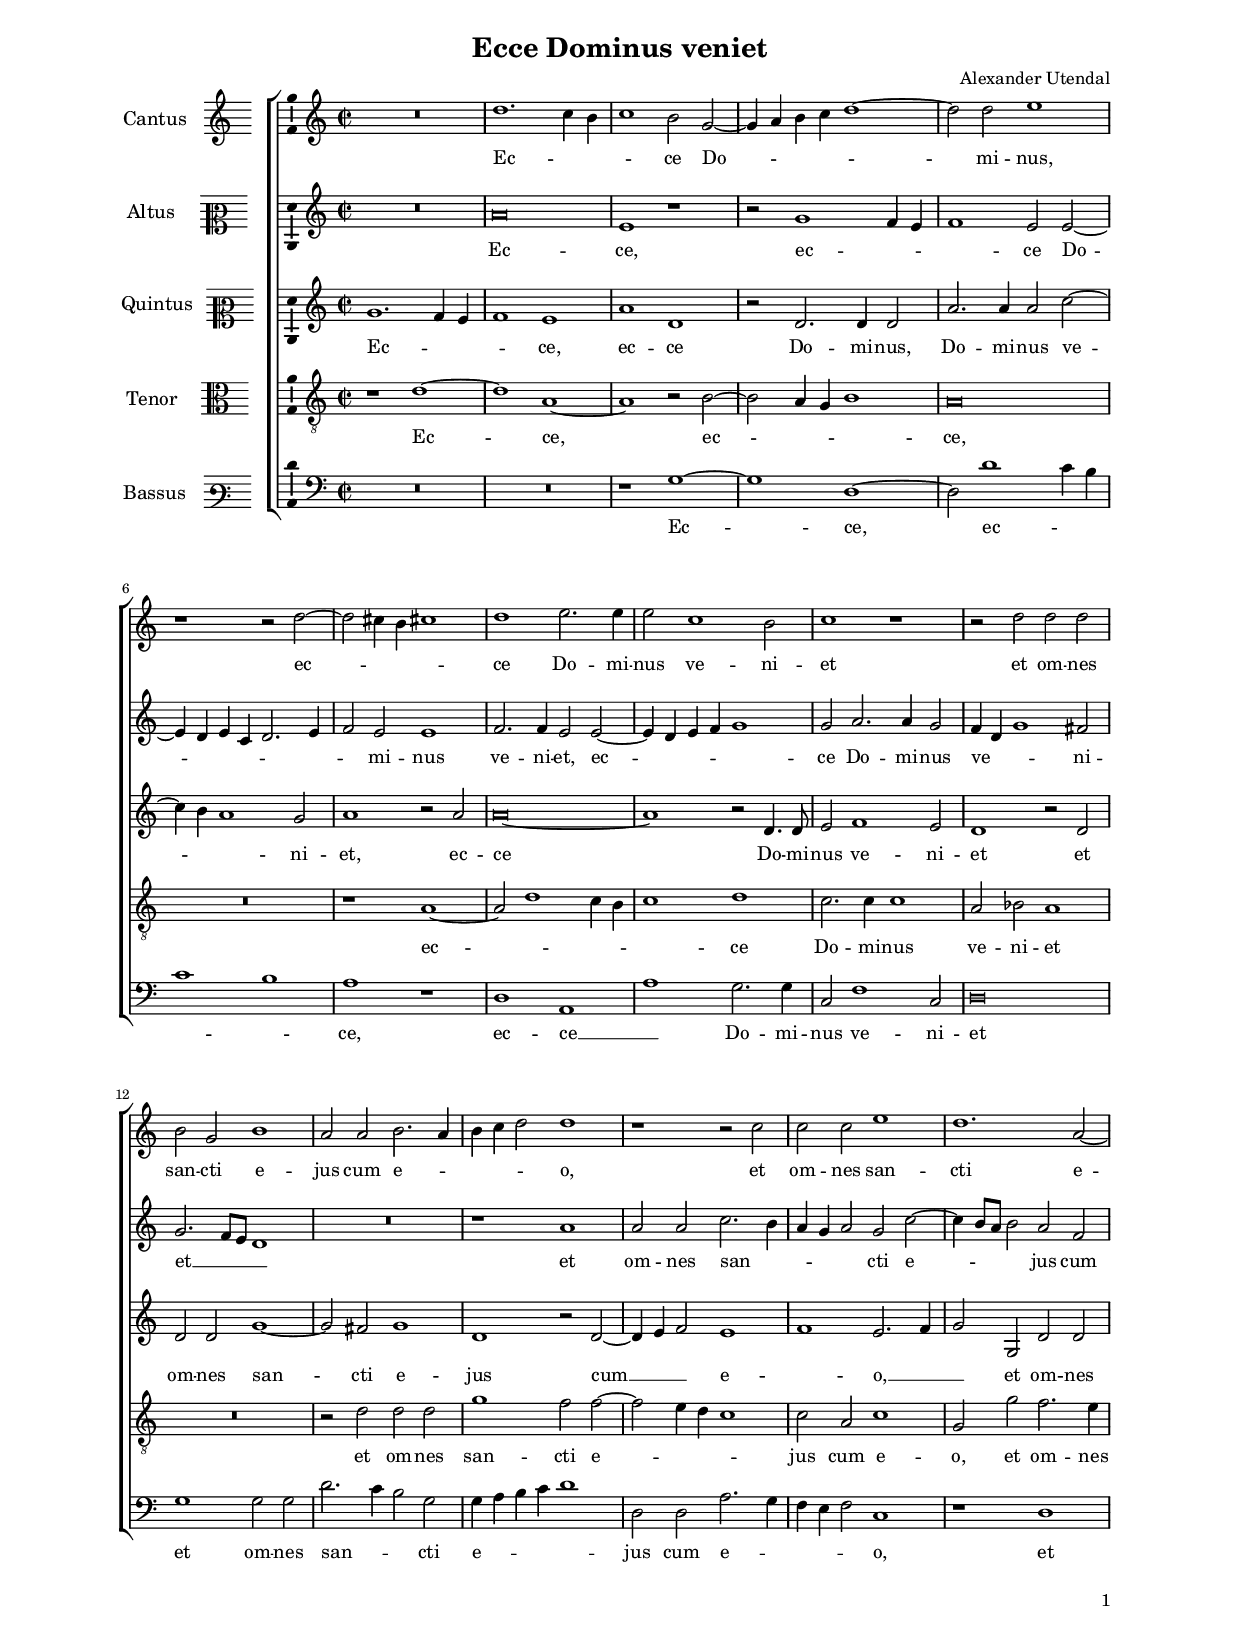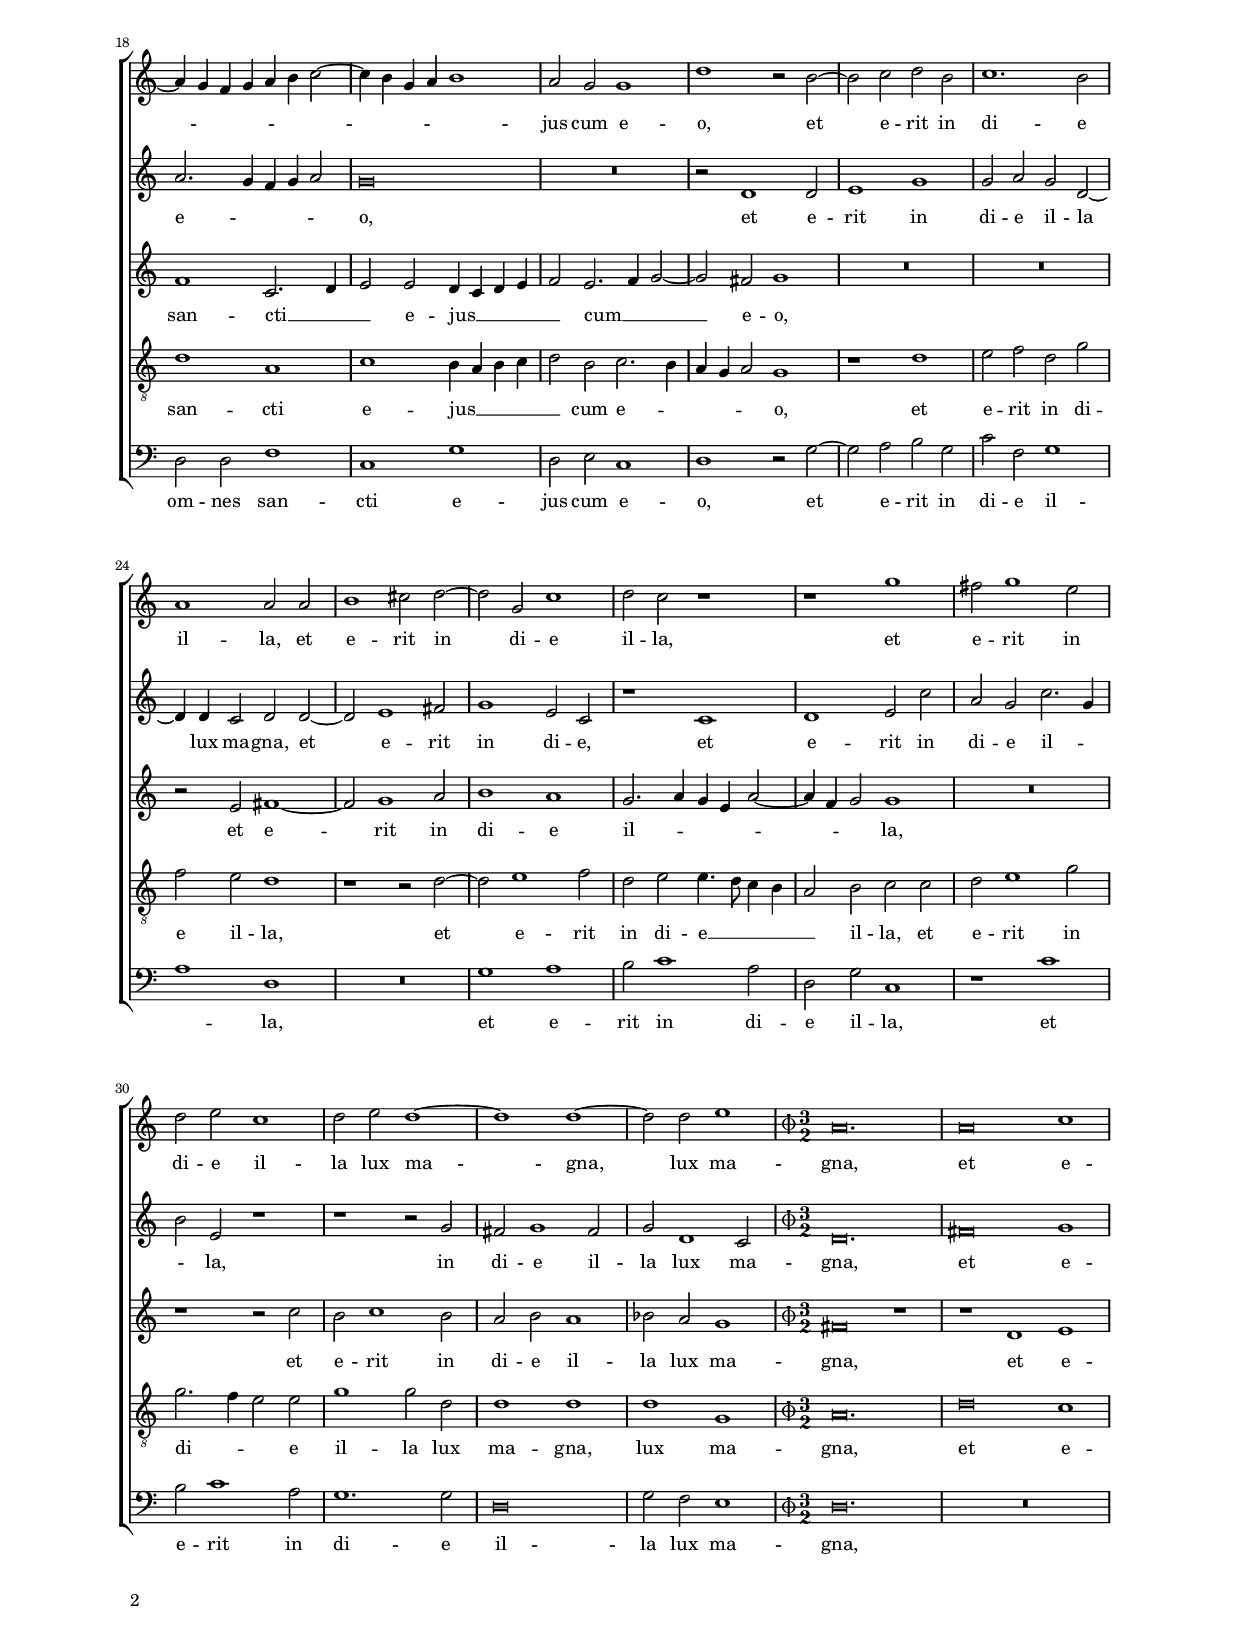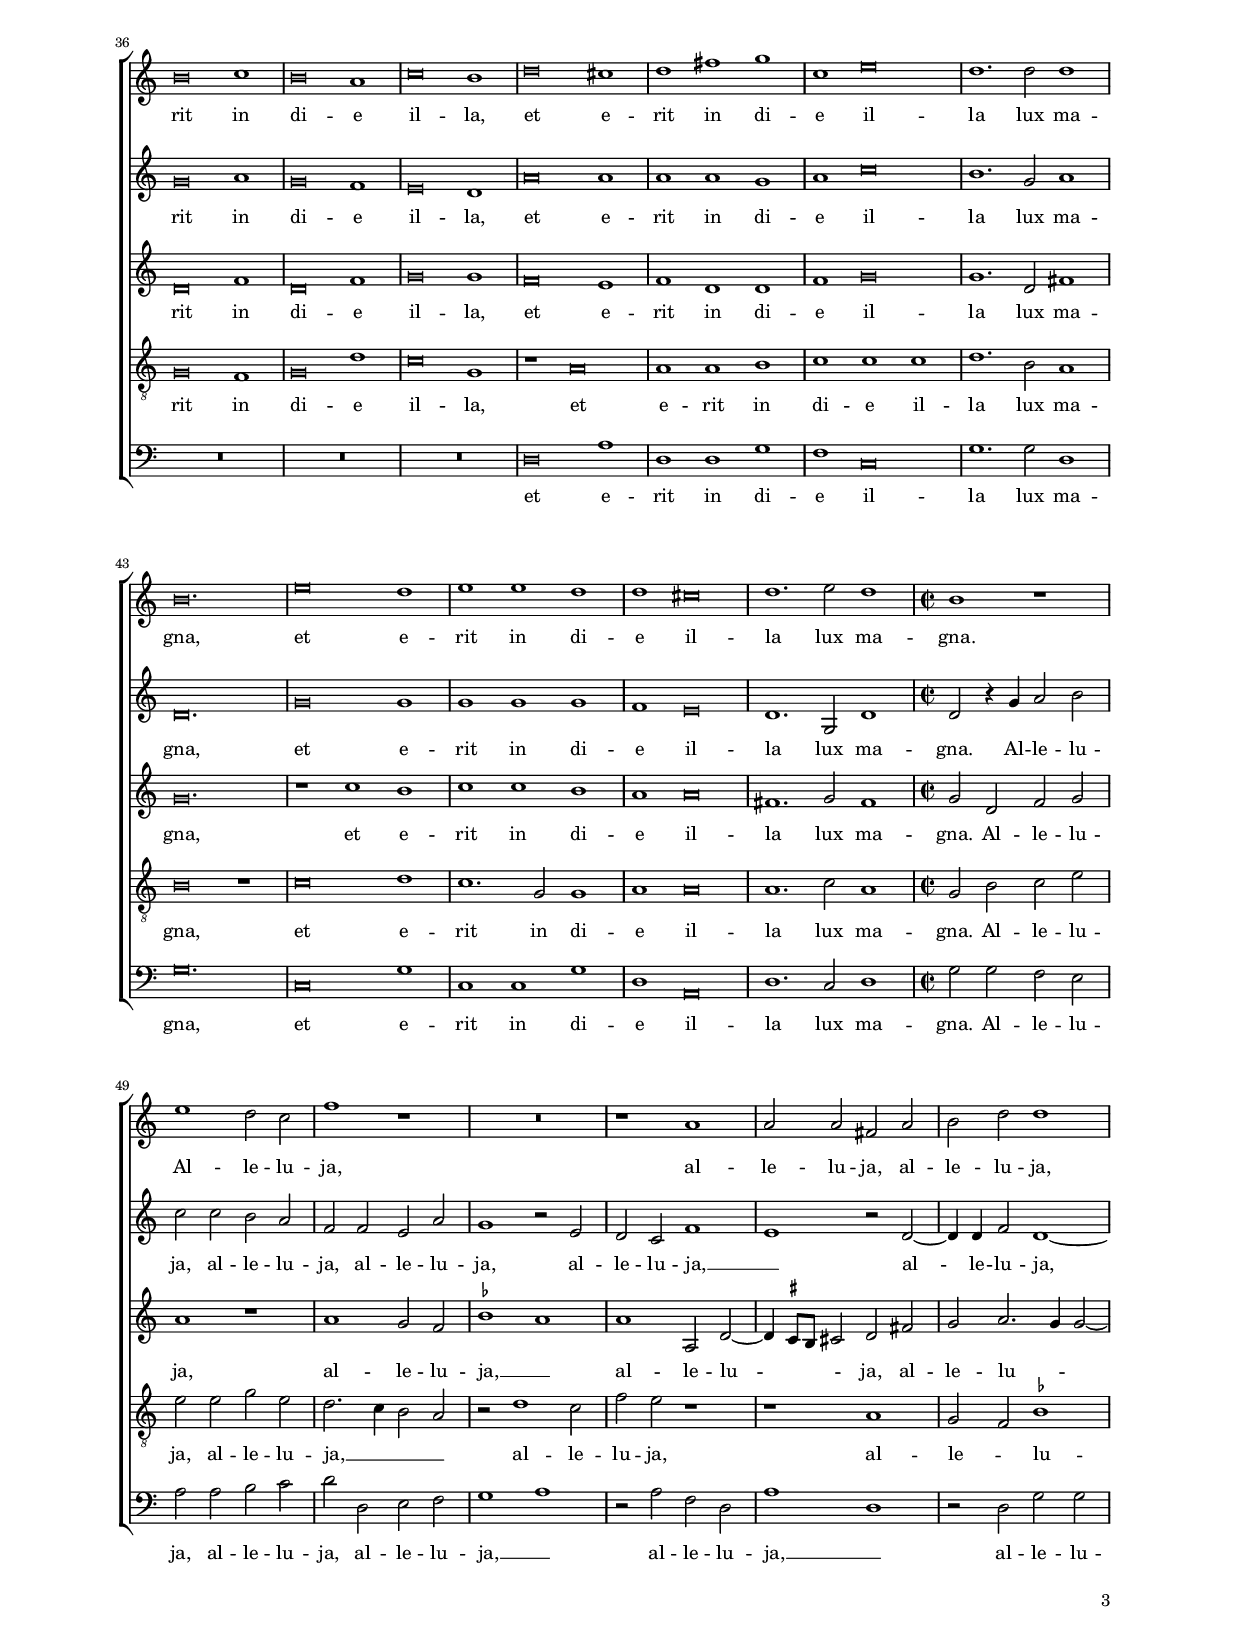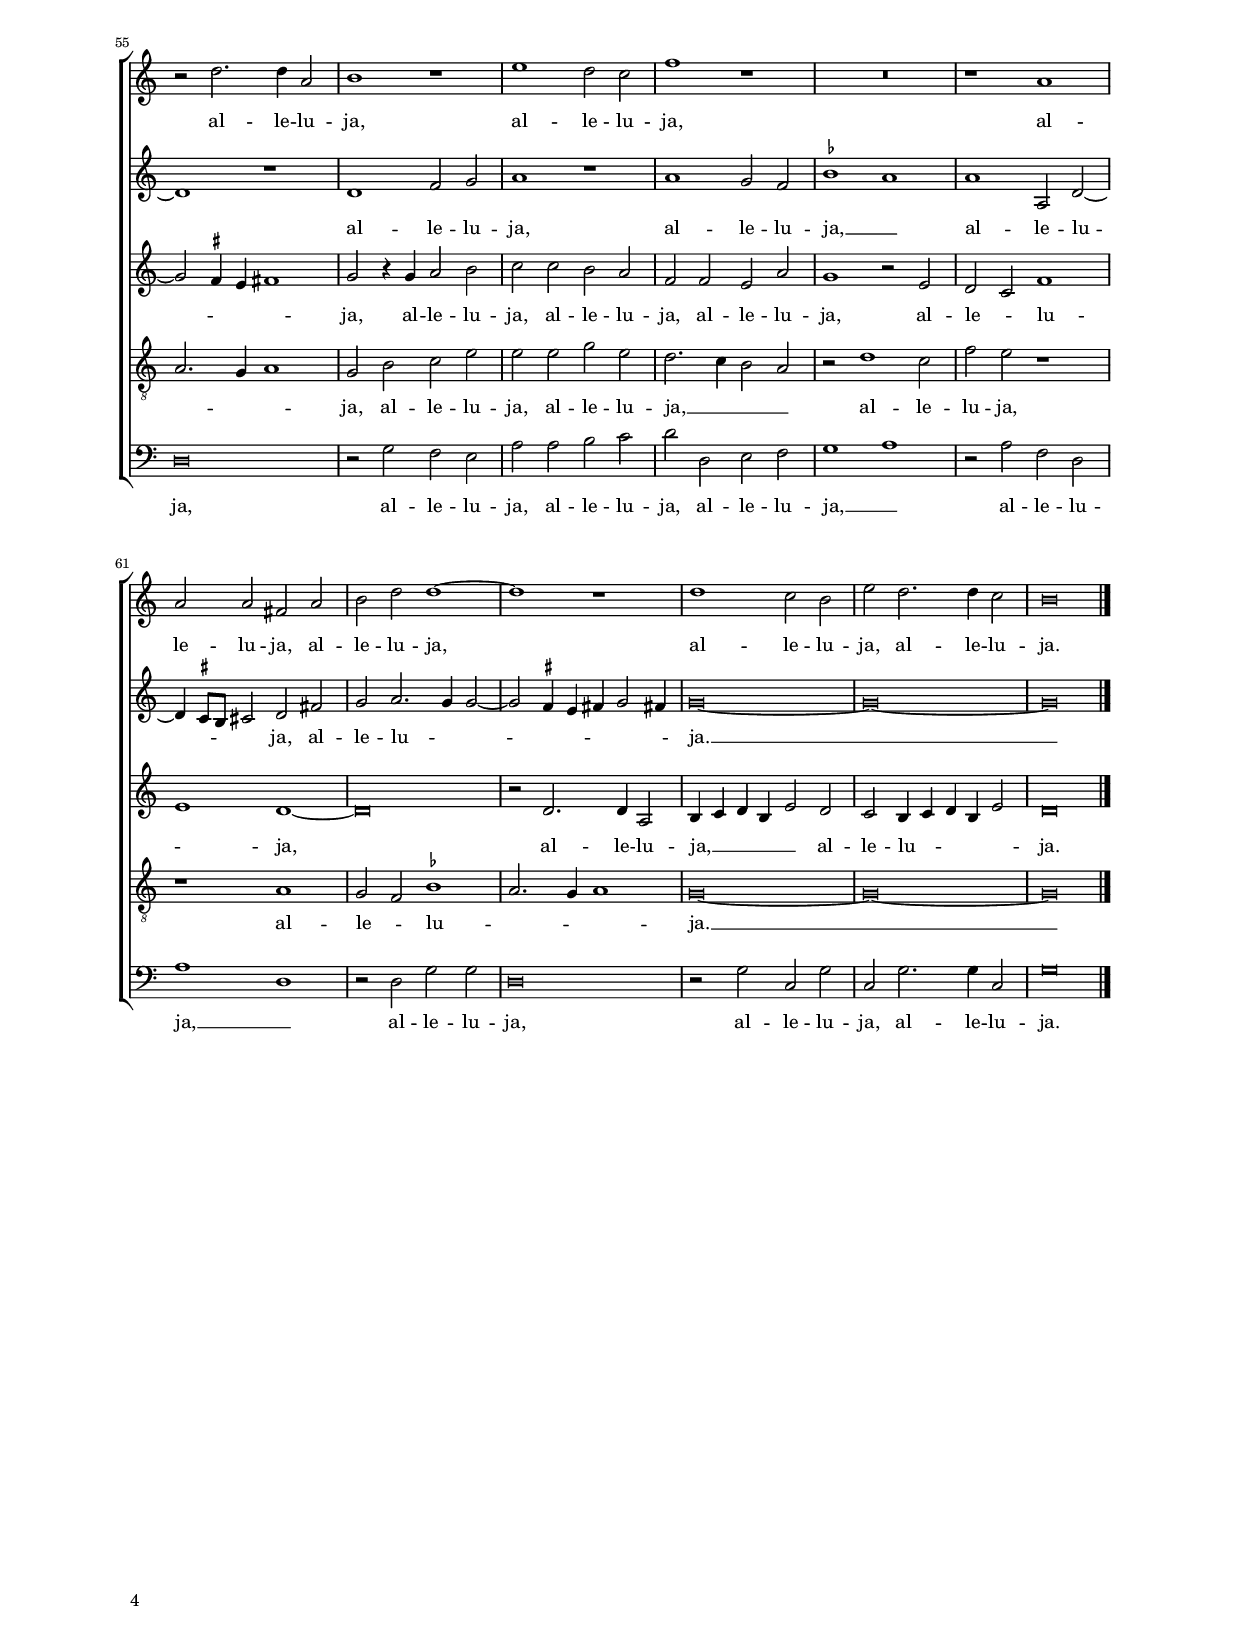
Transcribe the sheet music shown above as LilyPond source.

\header
{
	title="Ecce Dominus veniet"
	composer="Alexander Utendal"
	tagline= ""
}

\version "2.24.4"
\language deutsch
#(set-global-staff-size 15)
% #(set-default-paper-size "letter")
#(ly:set-option 'point-and-click #f)


	ficta = { \once \set suggestAccidentals = ##t }

	forget = #(define-music-function (music) (ly:music?) #{
		\accidentalStyle forget
		$music
		\accidentalStyle default
		#})

   
	#(define ((double-time-signature glyph a b) grob)
	(grob-interpret-markup grob
		(markup #:override '(baseline-skip . 2.5) #:number
		(#:line ((markup (#:musicglyph glyph))
		(#:fontsize -1 #:column (a b)))))))


\paper
	{
	top-margin = 1.8 \cm
	bottom-margin = 1.2 \cm
	left-margin = 2.2 \cm
	right-margin = 2.2 \cm
	ragged-bottom = ##f
	ragged-last-bottom = ##t
	print-page-number = ##f
	system-system-spacing = #'((basic-distance . 17) (minimum-distance . 14) (padding . 7) (strechability . 150))
	oddFooterMarkup=\markup   \fill-line { "" \fromproperty #'page:page-number-string }
	evenFooterMarkup=\markup  \fill-line { \fromproperty #'page:page-number-string "" }
	last-bottom-spacing = #'((basic-distance . 12) (minimum-distance . 7) (padding . 4))
%	systems-per-page = 3
%   page-count = 3
	system-count = 11
%	min-systems-per-page = 3
%	print-all-headers = ##t
%	print-first-page-number = ##t
%	first-page-number = 1
	}

	
global = {
	\key c \major
	\time 2/2 \set Score.measureLength = #(ly:make-moment 2/1)
	\set Score.tempoHideNote = ##t
	\tempo 2 = 90
	\skip 1*2*33
	\once \override Score.TimeSignature.stencil = #(double-time-signature "timesig.mensural34" "3" "2") \time 3/1
	\tempo 1 = 135
	\skip 1*3*14 \time 2/2 \set Score.measureLength = #(ly:make-moment 2/1)
	\tempo 2 = 90
	\skip 1*2*19 \bar "|."
	
	}


incipitcantus = \markup { \score {
	{
	\set Staff.instrumentName = \markup { \fontsize #1 "Cantus" }
	\key c \major
	\clef violin
	s4 \bar ""
	}
	\layout  {
	raggedright = ##t
	indent = 1.6 \cm
	line-width = 2.4\cm
	\context { \Staff \remove Time_signature_engraver }
	\override Staff.Clef.Y-extent = #'(0 . 0)
	}} \hspace #1 }


incipitaltus = \markup { \score {
	{
	\set Staff.instrumentName = \markup { \fontsize #1 "Altus" }
	\key c \major
	\clef mezzosoprano
	s4 \bar ""
	}
	\layout  {
	raggedright = ##t
	indent = 1.6 \cm
	line-width = 2.4\cm
	\context { \Staff \remove Time_signature_engraver }
	\override Staff.Clef.Y-extent = #'(0 . 0)
	}} \hspace #1 }


incipitquintus = \markup { \score {
	{
	\set Staff.instrumentName = \markup { \fontsize #1 "Quintus" }
	\key c \major
	\clef mezzosoprano
	s4 \bar ""
	}
	\layout  {
	raggedright = ##t
	indent = 1.6 \cm
	line-width = 2.4\cm
	\context { \Staff \remove Time_signature_engraver }
	\override Staff.Clef.Y-extent = #'(0 . 0)
	}} \hspace #1 }


incipittenor = \markup { \score {
	{
	\set Staff.instrumentName = \markup { \fontsize #1 "Tenor" }
	\key c \major
	\clef alto
	s4 \bar ""
	}
	\layout  {
	raggedright = ##t
	indent = 1.6 \cm
	line-width = 2.4\cm
	\context { \Staff \remove Time_signature_engraver }
	\override Staff.Clef.Y-extent = #'(0 . 0)
	}} \hspace #1 }


incipitbassus = \markup { \score {
	{
	\set Staff.instrumentName = \markup { \fontsize #1 "Bassus" }
	\key c \major
	\clef varbaritone
	s4 \bar ""
	}
	\layout  {
	raggedright = ##t
	indent = 1.6 \cm
	line-width = 2.4\cm
	\context { \Staff \remove Time_signature_engraver }
	\override Staff.Clef.Y-extent = #'(0 . 0)
	}} \hspace #1 }


cantus =  \relative c''
	{
	R\breve
	d1. c4 h
	c1 h2 g~
	g4 a h c d1~
%5
	d2 d e1 |
	r1 r2 d~
	d2 cis4 h cis!1
	d1 e2. e4
	e2 c1 h2
%10
	c1 r |
	r2 d d d
	h2 g h1
	a2 a h2. a4
	h4 c d2 d1
%15
	r1 r2 c |
	c2 c e1
	d1. a2~
	a4 g f g a h c2~
	c4 h g a h1
%20
	a2 g g1 |
	d'1 r2 h~
	h2 c d h
	c1. h2
	a1 a2 a
%25
	h1 cis2 d~ |
	d2 g, c1
	d2 c r1
	r1 g'
	fis2 g1 e2
%30
	d2 e c1 |
	d2 e d1~
	d1 d~
	d2 d e1
% Triple time
	a,\breve.
%35
	a\breve c1 |
	h\breve c1
	h\breve a1
	c\breve h1
	d\breve cis1
%40
	d1 fis g |
	c,1 e\breve
	d1. d2 d1
	h\breve.
	e\breve d1
%45
	e1 e d |
	d1 cis\breve
	d1. e2 d1
	% End of triple time
	h1 r
	e1 d2 c
%50
	f1 r |
	R\breve
	r1 a,
	a2 a fis a
	h2 d d1
%55
	r2 d2. d4 a2 |
	h1 r
	e1 d2 c
	f1 r
	R\breve
%60
	r1 a, |
	a2 a fis a
	h2 d d1~
	d1 r
	d1 c2 h
%65
	e2 d2. d4 c2 |
	h\breve |
	}


altus =  \relative c'
	{
	R\breve
	a'\breve
	e1 r
	r2 g1 f4 e
%5
	f1 e2 e~ |
	e4 d e c d2. e4
	f2 e e1
	f2. f4 e2 e~
	e4 d e f g1
%10
	g2 a2. a4 g2 |
	f4 d g1 fis2
	g2. f8 e d1
	R\breve
	r1 a'
%15
	a2 a c2. h4 |
	a4 g a2 g c~
	c4 h8 a h2 a f
	a2. g4 f g a2
	g\breve
%20
	R\breve |
	r2 d1 d2
	e1 g
	g2 a g d~
	d4 d c2 d d~
%25
	d2 e1 fis2 |
	g1 e2 c
	r1 c
	d1 e2 c'
	a2 g c2. g4
%30
	h2 e, r1 |
	r1 r2 g
	fis2 g1 fis2
	g2 d1 c2
% Triple time
	d\breve.
%35
	fis\breve g1 |
	g\breve a1
	g\breve f1
	e\breve d1
	a'\breve a1
%40
	a1 a g |
	a1 c\breve
	h1. g2 a1
	d,\breve.
	g\breve g1
%45
	g1 g g |
	f1 e\breve
	d1. g,2 d'1
% End of triple time
	d2 r4 g a2 h
	c2 c h a
%50
	f2 f e a |
	g1 r2 e
	d2 c f1
	e1 r2 d~
	d4 d f2 d1~
%55
	d1 r |
	d1 f2 g
	a1 r
	a1 g2 f
	\ficta b1 a
%60
	a1 a,2 d~ |
	d4 \ficta cis8 h cis!2 d fis
	g2 a2. g4 g2~
	g2 \ficta fis4 e fis!4 g2 fis!4
	g\breve~
%65
	g\breve~ |
	g\breve |
	}


quintus =  \relative c'
	{
	g'1. f4 e
	f1 e
	a1 d,
	r2 d2. d4 d2
%5
	a'2. a4 a2 c~ |
	c4 h a1 g2
	a1 r2 a
	a\breve~
	a1 r2 d,4. d8
%10
	e2 f1 e2 |
	d1 r2 d
	d2 d g1~
	g2 fis g1
	d1 r2 d~
%15
	d4 e f2 e1 |
	f1 e2. f4
	g2 g, d' d
	f1 c2. d4
	e2 e d4 c d e
%20
	f2 e2. f4 g2~ |
	g2 fis g1
	R\breve
	R\breve
	r2 e fis1~
%25
	fis2 g1 a2 |
	h1 a
	g2. a4 g4 e a2~
	a4 f g2 g1
	R\breve
%30
	r1 r2 c |
	h2 c1 h2
	a2 h a1
	b2 a g1
% Triple time
	fis\breve r1
%35
	r1 d e |
	d\breve f1
	d\breve f1
	g\breve g1
	f\breve e1
%40
	f1 d d |
	f1 g\breve
	g1. d2 fis1
	g\breve.
	r1 c h
%45
	c1 c h
	a1 a\breve
	fis1. g2 fis1
% End of triple time
	g2 d f g
	a1 r
%50
	a1 g2 f |
	\ficta b1 a
	a1 a,2 d~
	d4 \ficta cis8 h cis!2 d fis
	g2 a2. g4 g2~
%55
	g2 \ficta fis4 e fis!1 |
	g2 r4 g a2 h
	c2 c h a
	f2 f e a
	g1 r2 e
%60
	d2 c f1 |
	e1 d~
	d\breve
	r2 d2. d4 a2
	h4 c d h e2 d
%65
	c2 h4 c d h e2 |
	d\breve |
	}


tenor  =  \relative c'
	{
	r1 d~
	d1 a~
	a1 r2 h~
	h2 a4 g h1
%5
	a\breve |
	R\breve
	r1 a~
	a2 d1 c4 h
	c1 d
%10
	c2. c4 c1 |
	a2 b a1
	R\breve
	r2 d d d
	g1 f2 f~
%15
	f2 e4 d c1 |
	c2 a c1
	g2 g' f2. e4
	d1 a
	c1 h4 a h c
%20
	d2 h c2. h4 |
	a4 g a2 g1
	r1 d'
	e2 f d g
	f2 e d1
%25
	r1 r2 d~ |
	d2 e1 f2
	d2 e e4. d8 c4 h
	a2 h c c
	d2 e1 g2
%30
	g2. f4 e2 e |
	g1 g2 d
	d1 d
	d1 g,
% Triple time
	a\breve.
%35
	d\breve c1 |
	g\breve f1
	g\breve d'1
	c\breve g1
	r1 a\breve
%40
	a1 a h |
	c1 c c
	d1. h2 a1
	h\breve r1
	c\breve d1
%45
	c1. g2 g1 |
	a1 a\breve
	a1. c2 a1
% End of triple time
	g2 h c e
	e2 e g e
%50
	d2. c4 h2 a |
	r2 d1 c2
	f2 e r1
	r1 a,
	g2 f \ficta b1
%55
	a2. g4 a1 |
	g2 h c e
	e2 e g e
	d2. c4 h2 a
	r2 d1 c2
%60
	f2 e r1 |
	r1 a,
	g2 f \ficta b1
	a2. g4 a1
	g\breve~
%65
	g\breve~ |
	g\breve |
	}


bassus  =  \relative c
	{
	R\breve
	R\breve
	r1 g'~
	g1 d~
%5
	d2 d'1 c4 h |
	c1 h
	a1 r
	d,1 a
	a'1 g2. g4
%10
	c,2 f1 c2 |
	d\breve
	g1 g2 g
	d'2. c4 h2 g
	g4 a h c d1
%15
	d,2 d a'2. g4 |
	f4 e f2 c1
	r1 d
	d2 d f1
	c1 g'
%20
	d2 e c1 |
	d1 r2 g~
	g2 a h g
	c2 f, g1
	a1 d,
%25
	R\breve |
	g1 a
	h2 c1 a2
	d,2 g c,1
	r1 c'
%30
	h2 c1 a2 |
	g1. g2
	d\breve
	g2 f e1
% Triple time
	d\breve.
%35
	R\breve. |
	R\breve.
	R\breve.
	R\breve.
	d\breve a'1
%40
	d,1 d g |
	f1 c\breve
	g'1. g2 d1
	g\breve.
	c,\breve g'1
%45
	c,1 c g' |
	d1 a\breve
	d1. c2 d1
% End of triple time
	g2 g f e
	a2 a h c
%50
	d2 d, e f |
	g1 a
	r2 a f d
	a'1 d,
	r2 d g g
%55
	d\breve |
	r2 g f e
	a2 a h c
	d2 d, e f
	g1 a
%60
	r2 a f d |
	a'1 d,
	r2 d g g
	d\breve
	r2 g c, g'
%65
	c,2 g'2. g4 c,2 |
	g'\breve |
	}


lyricscantus = \lyricmode {
	Ec -- _ _ _ ce Do -- _ _ _ _ mi -- nus,
	ec -- _ _ _ ce Do -- mi -- nus ve -- ni -- et
	et om -- nes san -- cti e -- jus cum e -- _ _ _ _ o,
	et om -- nes san -- cti e -- _ _ _ _ _ _ _ _ _ _ jus cum e -- o,
	et e -- rit in di -- e il -- la,
	et e -- rit in di -- e il -- la,
	et e -- rit in di -- e il -- la lux ma -- gna,
	lux ma -- gna,
	et e -- rit in di -- e il -- la,
	et e -- rit in di -- e il -- la lux ma -- gna,
	et e -- rit in di -- e il -- la lux ma -- gna.
	Al -- le -- lu -- ja,
	al -- le -- lu -- ja,
	al -- le -- lu -- ja,
	al -- le -- lu -- ja,
	al -- le -- lu -- ja,
	al -- le -- lu -- ja,
	al -- le -- lu -- ja,
	al -- le -- lu -- ja,
	al -- le -- lu -- ja.
	}


lyricsaltus = \lyricmode {
	Ec -- ce,
	ec -- _ _ _ ce Do -- _ _ _ _ _ _ mi -- nus ve -- ni -- et,
	ec -- _ _ _ _ ce Do -- mi -- nus ve -- _ _ ni -- et __ _ _ _
	et om -- nes san -- _ _ _ _ cti e -- _ _ _ jus cum e -- _ _ _ _ o,
	et e -- rit in di -- e il -- la lux ma -- gna,
	et e -- rit in di -- e,
	et e -- rit in di -- e il -- _ _ la,
	in di -- e il -- la lux ma -- gna,
	et e -- rit in di -- e il -- la,
	et e -- rit in di -- e il -- la lux ma -- gna,
	et e -- rit in di -- e il -- la lux ma -- gna.
	Al -- le -- lu -- ja,
	al -- le -- lu -- ja,
	al -- le -- lu -- ja,
	al -- le -- lu -- ja, __ _
	al -- le -- lu -- ja,
	al -- le -- lu -- ja,
	al -- le -- lu -- ja, __ _
	al -- le -- lu -- _ _ _ ja,
	al -- le -- lu -- _ _ _ _ _ _ _ ja. __
	}


lyricsquintus = \lyricmode {
	Ec -- _ _ _ ce,
	ec -- ce Do -- mi -- nus,
	Do -- mi -- nus ve -- _ _ ni -- et,
	ec -- ce Do -- mi -- nus ve -- ni -- et
	et om -- nes san -- cti e -- jus cum __ _ _ e -- _ o, __ _ _
	et om -- nes san -- cti __ _ _ e -- jus __ _ _ _ _ cum __ _ _ e -- o,
	et e -- rit in di -- e il -- _ _ _ _ _ _ la,
	et e -- rit in di -- e il -- la lux ma -- gna,
	et e -- rit in di -- e il -- la,
	et e -- rit in di -- e il -- la lux ma -- gna,
	et e -- rit in di -- e il -- la lux ma -- gna.
	Al -- le -- lu -- ja,
	al -- le -- lu -- ja, __ _
	al -- le -- lu -- _ _ _ ja,
	al -- le -- lu -- _ _ _ _ _ ja,
	al -- le -- lu -- ja,
	al -- le -- lu -- ja,
	al -- le -- lu -- ja,
	al -- le -- _ lu -- _ ja,
	al -- le -- lu -- ja, __ _ _ _ _
	al -- le -- lu -- _ _ _ _ ja.
	}


lyricstenor = \lyricmode {
	Ec -- ce,
	ec -- _ _ _ ce,
	ec -- _ _ _ _ ce Do -- mi -- nus ve -- ni -- et
	et om -- nes san -- cti e -- _ _ _ jus cum e -- o,
	et om -- nes san -- cti e -- jus __ _ _ _ _ cum e -- _ _ _ _ o,
	et e -- rit in di -- e il -- la,
	et e -- rit in di -- e __ _ _ _ _ il -- la,
	et e -- rit in di -- _ _ e il -- la lux ma -- gna,
	lux ma -- gna,
	et e -- rit in di -- e il -- la,
	et e -- rit in di -- e il -- la lux ma -- gna,
	et e -- rit in di -- e il -- la lux ma -- gna.
	Al -- le -- lu -- ja,
	al -- le -- lu -- ja, __ _ _ _
	al -- le -- lu -- ja,
	al -- le -- _ lu -- _ _ _ ja,
	al -- le -- lu -- ja,
	al -- le -- lu -- ja, __ _ _ _
	al -- le -- lu -- ja,
	al -- le -- _ lu -- _ _ _ ja. __
	}


lyricsbassus = \lyricmode {
	Ec -- ce,
	ec -- _ _ _ _ ce,
	ec -- ce __ _ Do -- mi -- nus ve -- ni -- et
	et om -- nes san -- _ _ cti e -- _ _ _ _ jus cum e -- _ _ _ _ o,
	et om -- nes san -- cti e -- jus cum e -- o,
	et e -- rit in di -- e il -- _ la,
	et e -- rit in di -- e il -- la,
	et e -- rit in di -- e il -- la lux ma -- gna,
	et e -- rit in di -- e il -- la lux ma -- gna,
	et e -- rit in di -- e il -- la lux ma -- gna.
	Al -- le -- lu -- ja,
	al -- le -- lu -- ja,
	al -- le -- lu -- ja, __ _
	al -- le -- lu -- ja, __ _
	al -- le -- lu -- ja,
	al -- le -- lu -- ja,
	al -- le -- lu -- ja,
	al -- le -- lu -- ja, __ _
	al -- le -- lu -- ja, __ _
	al -- le -- lu -- ja,
	al -- le -- lu -- ja,
	al -- le -- lu -- ja.
	}


\score
{  
	\transpose c c {
	\new ChoirStaff \with { \override StaffGrouper.staff-staff-spacing.basic-distance = #12 }
	<<

	\new Staff << \global
	\new Voice="v1" {
		\set Staff.instrumentName=\incipitcantus
%		\set Staff.instrumentName= "S"
		\set Staff.midiInstrument = "reed organ"
		\clef violin
		\cantus }
	\new Lyrics \lyricsto "v1" {\lyricscantus }
	>>


	\new Staff << \global
	\new Voice="v2" {
		\set Staff.instrumentName=\incipitaltus
%		\set Staff.instrumentName= "A"
		\set Staff.midiInstrument = "reed organ"
		\clef violin % "G_8"
		\altus}
	\new Lyrics \lyricsto "v2" {\lyricsaltus }
	>>


	\new Staff << \global
	\new Voice="v5" {
		\set Staff.instrumentName=\incipitquintus
%		\set Staff.instrumentName= "Q"
		\set Staff.midiInstrument = "reed organ"
		\clef violin % "G_8"
		\quintus}
	\new Lyrics \lyricsto "v5" {\lyricsquintus }
	>>


	\new Staff << \global
	\new Voice="v3" {
		\set Staff.instrumentName=\incipittenor
%		\set Staff.instrumentName= "T"
		\set Staff.midiInstrument = "reed organ"
		\clef "G_8"
		\tenor }
	\new Lyrics \lyricsto "v3" {\lyricstenor }
	>>


	\new Staff << \global
	\new Voice="v4" {
		\set Staff.instrumentName=\incipitbassus
%		\set Staff.instrumentName= "B"
		\set Staff.midiInstrument = "reed organ"
		\clef bass 
		\bassus }
	\new Lyrics \lyricsto "v4" {\lyricsbassus}
	>>

	>>
	} % transpose

	\layout
	{
	indent = 2.5\cm
	\context { \Lyrics \override VerticalAxisGroup.nonstaff-relatedstaff-spacing.padding = #1.4 }
%	\context { \Lyrics \override LyricText.font-size = #1 }
	\context { \Staff \override TimeSignature.break-visibility = #end-of-line-invisible }
	\context { \Staff \consists Ambitus_engraver }
	\context { \Score \override BarNumber.padding = #2 }
	\context { \Voice \override NoteHead.style = #'baroque }
	}

\midi
	{
	
	}

}


% EOF
